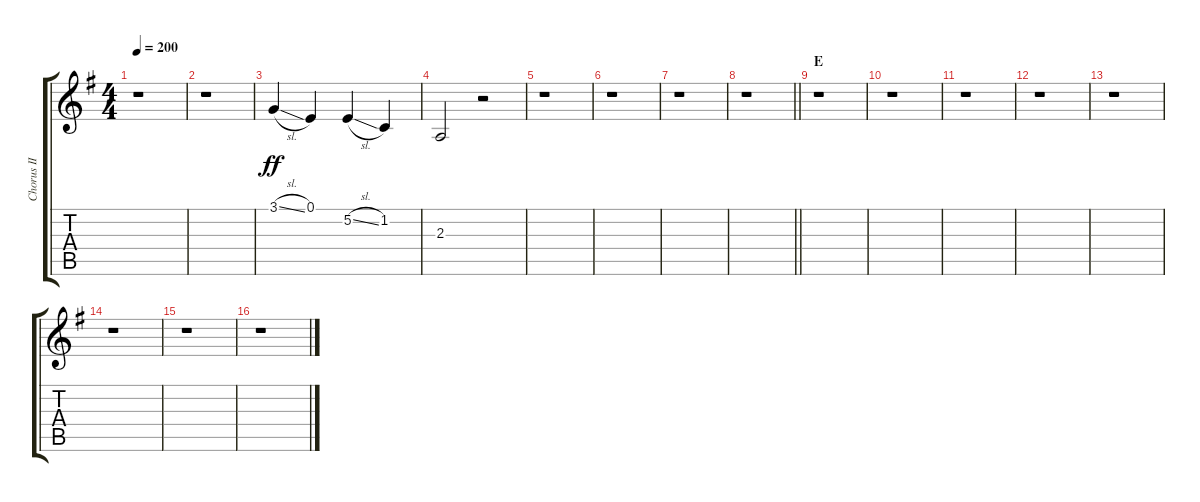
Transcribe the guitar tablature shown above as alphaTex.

\track ("Chorus II" "Chorus II") {instrument voiceoohs}
\staff {score tabs}
\tuning (E4 B3 G3 D3 A2 E2) {hide}
\ts (4 4)
\tempo 200
\clef g2
\ks g
r.1{dy ff} |
r.1 |
3.1{sl}.4 0.1.4 5.2{sl}.4 1.2.4 |
2.3.2 r.2 |
r.1 |
r.1 |
r.1 |
\barLineRight lightlight
r.1 |
\section ("" "E")
r.1 |
r.1 |
r.1 |
r.1 |
r.1 |
r.1 |
r.1 |
r.1
